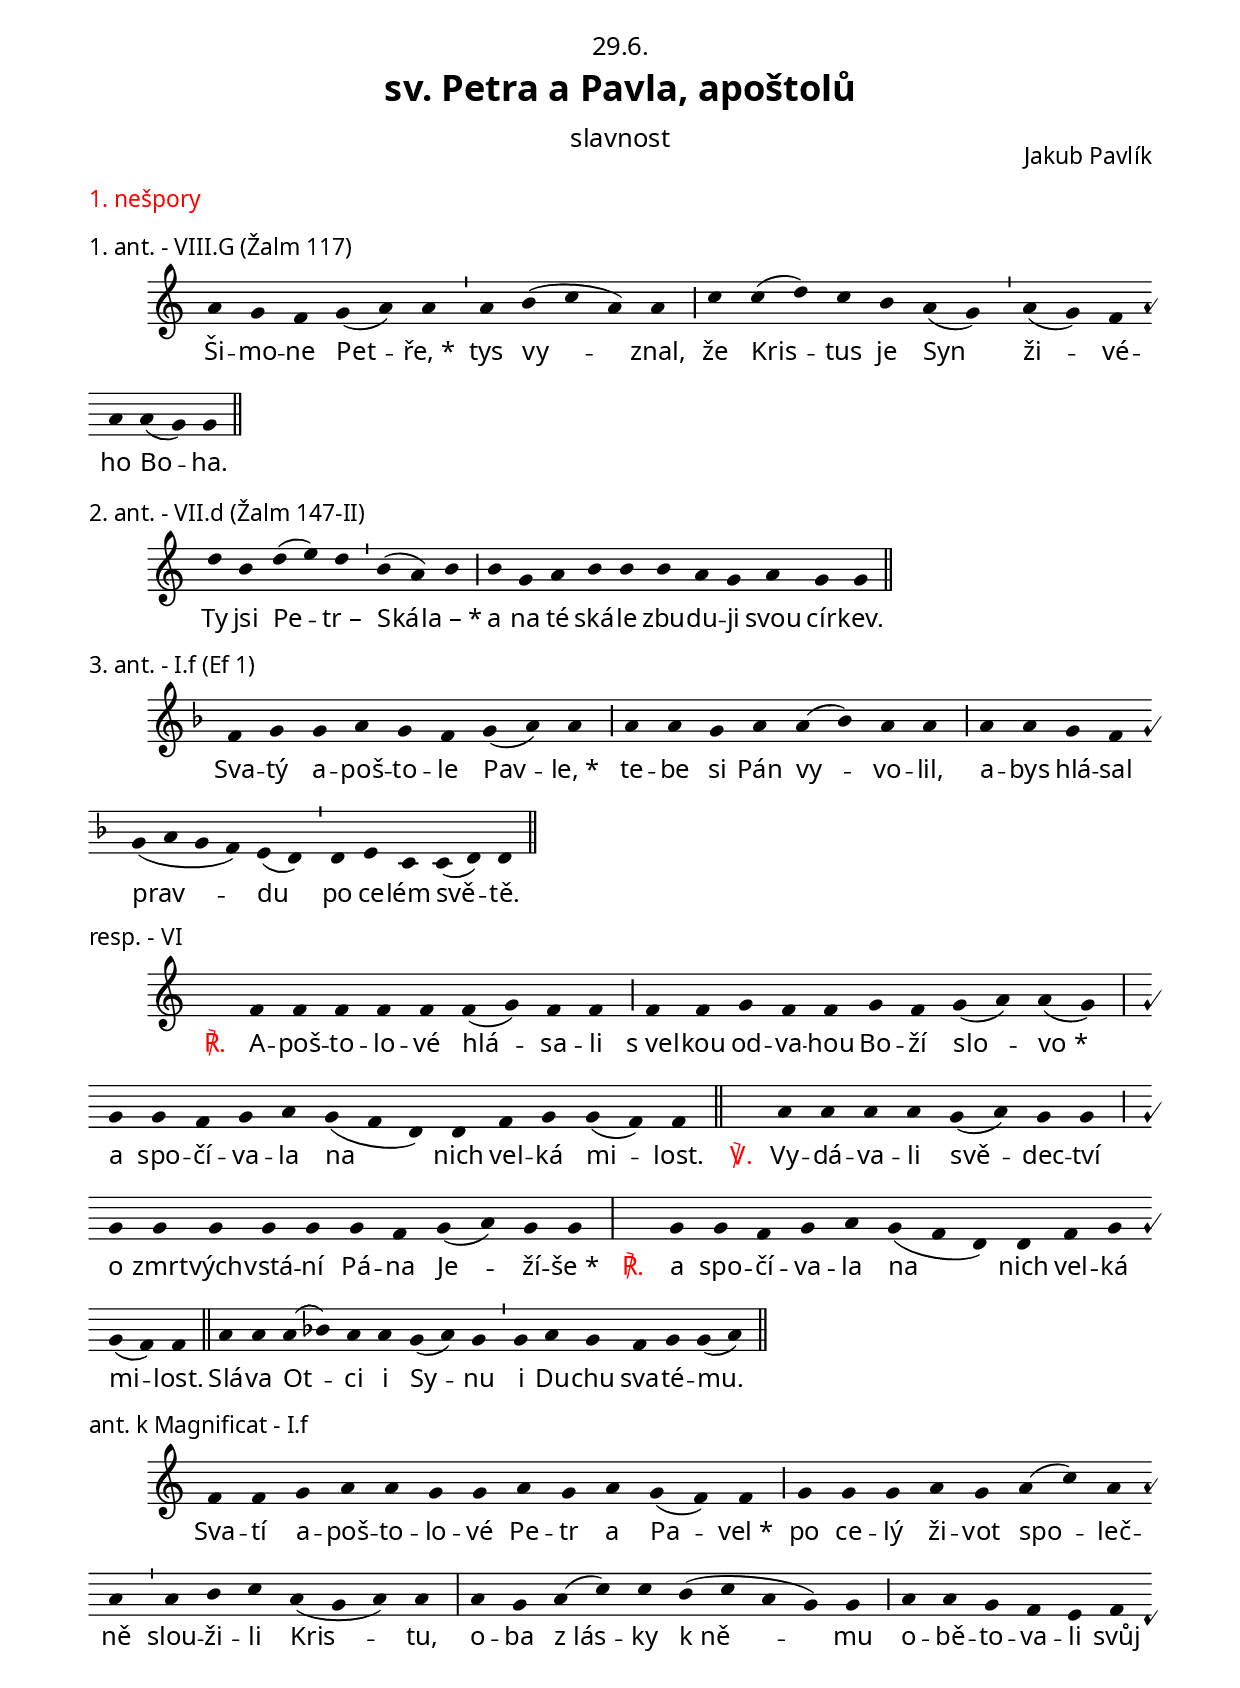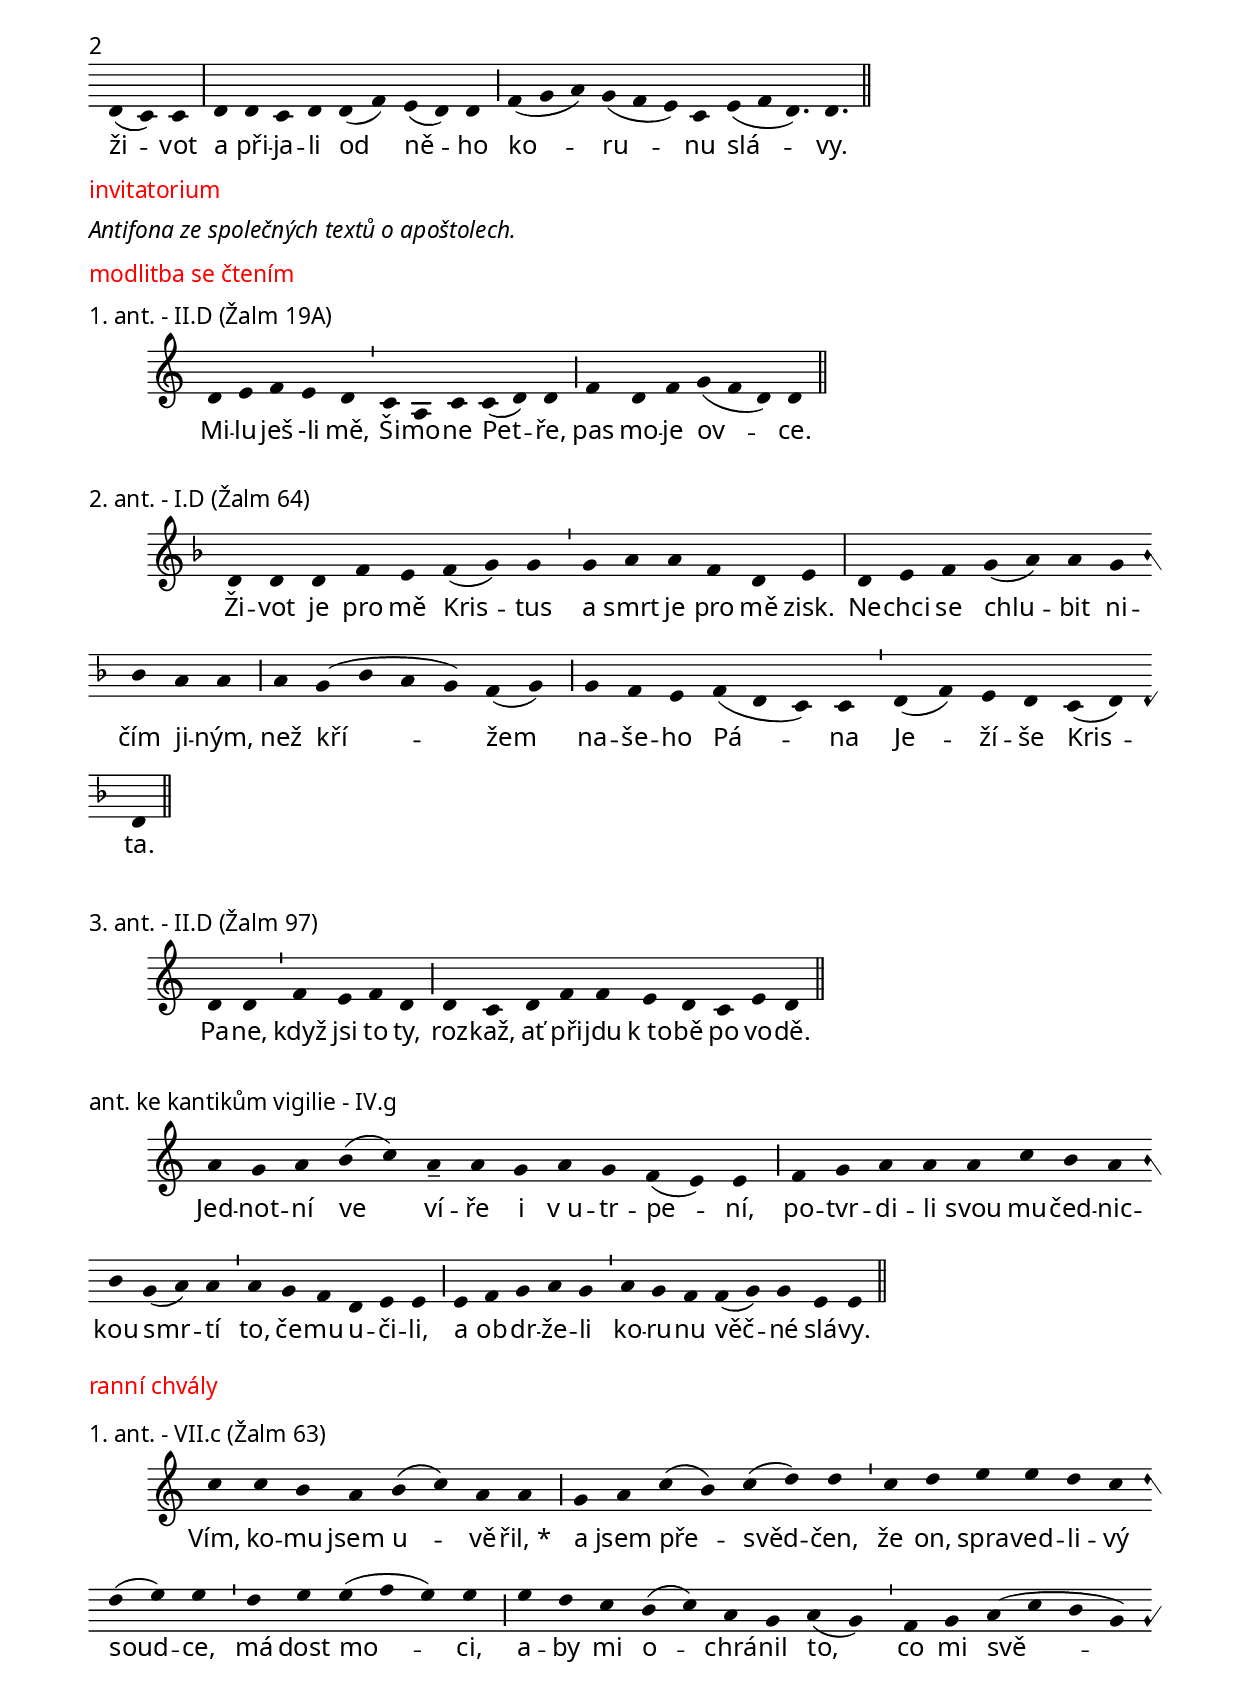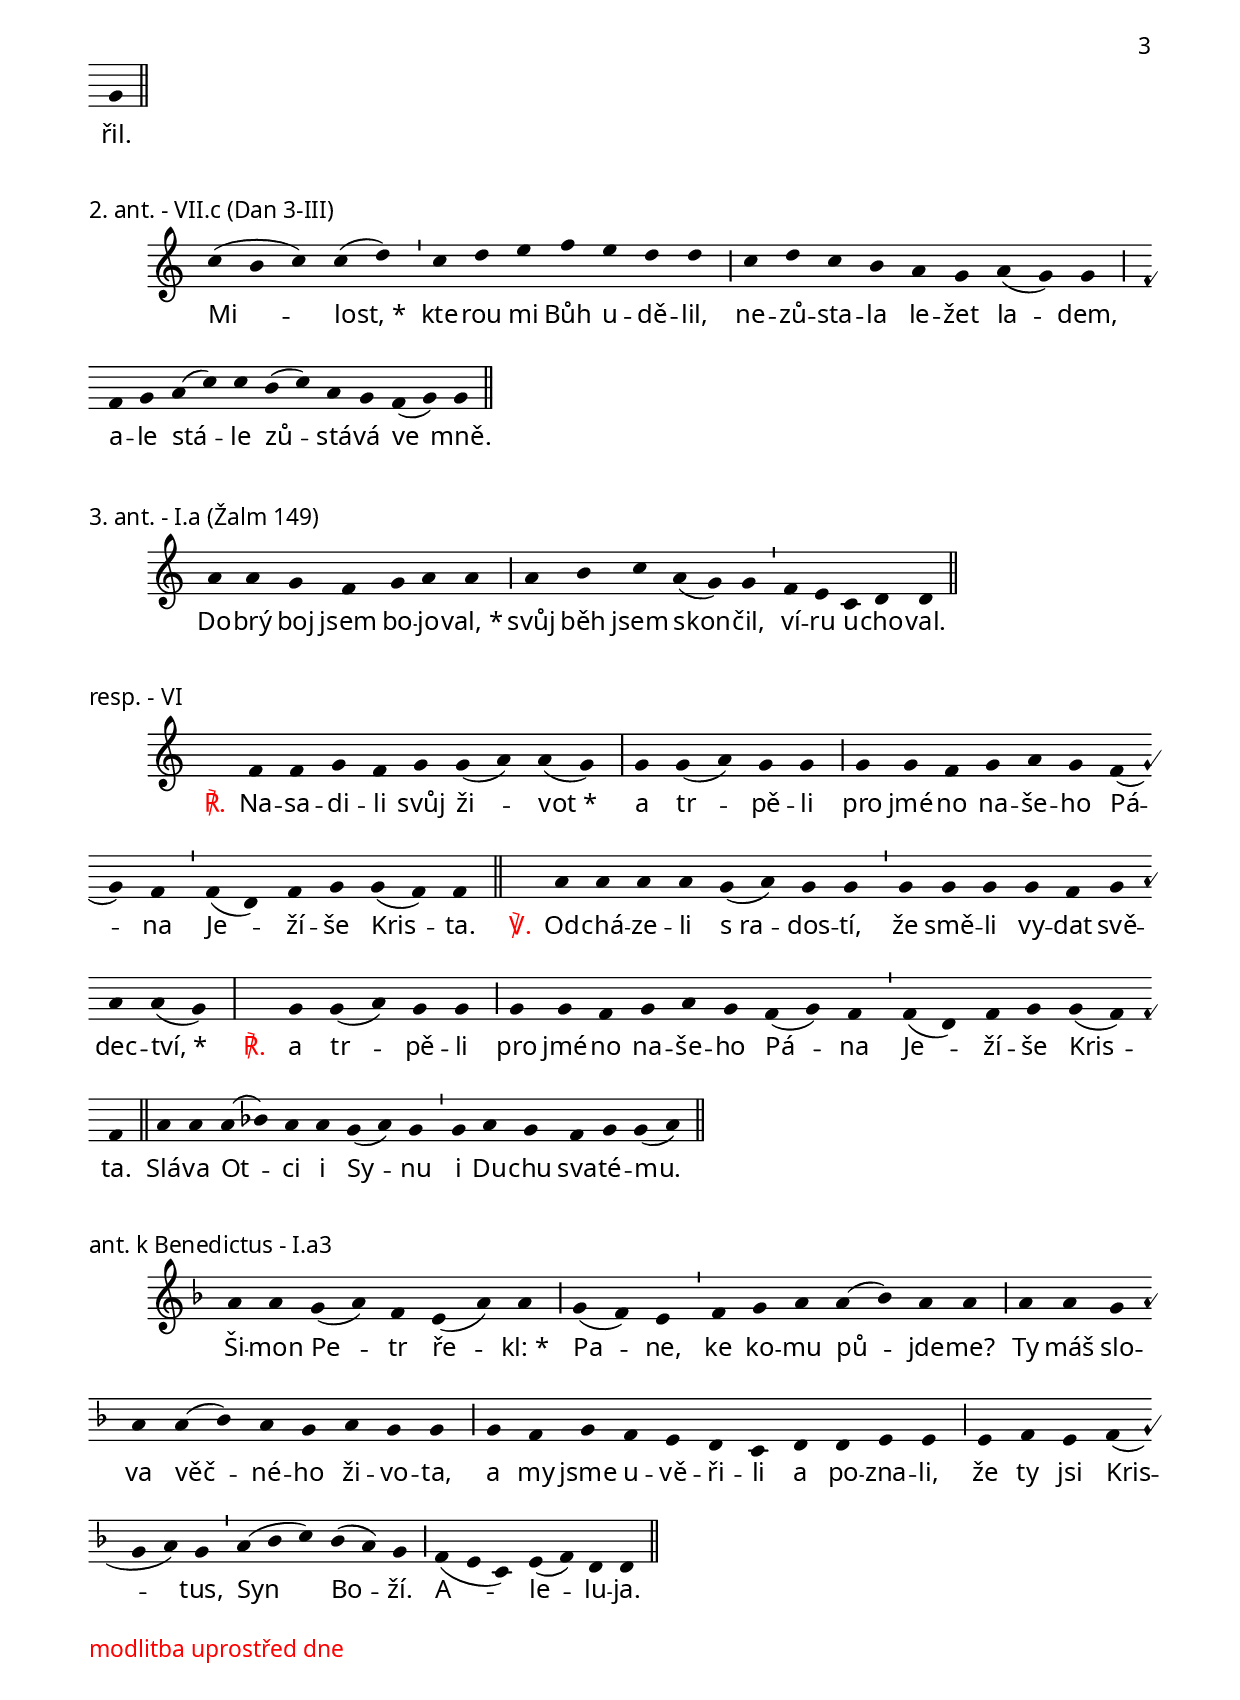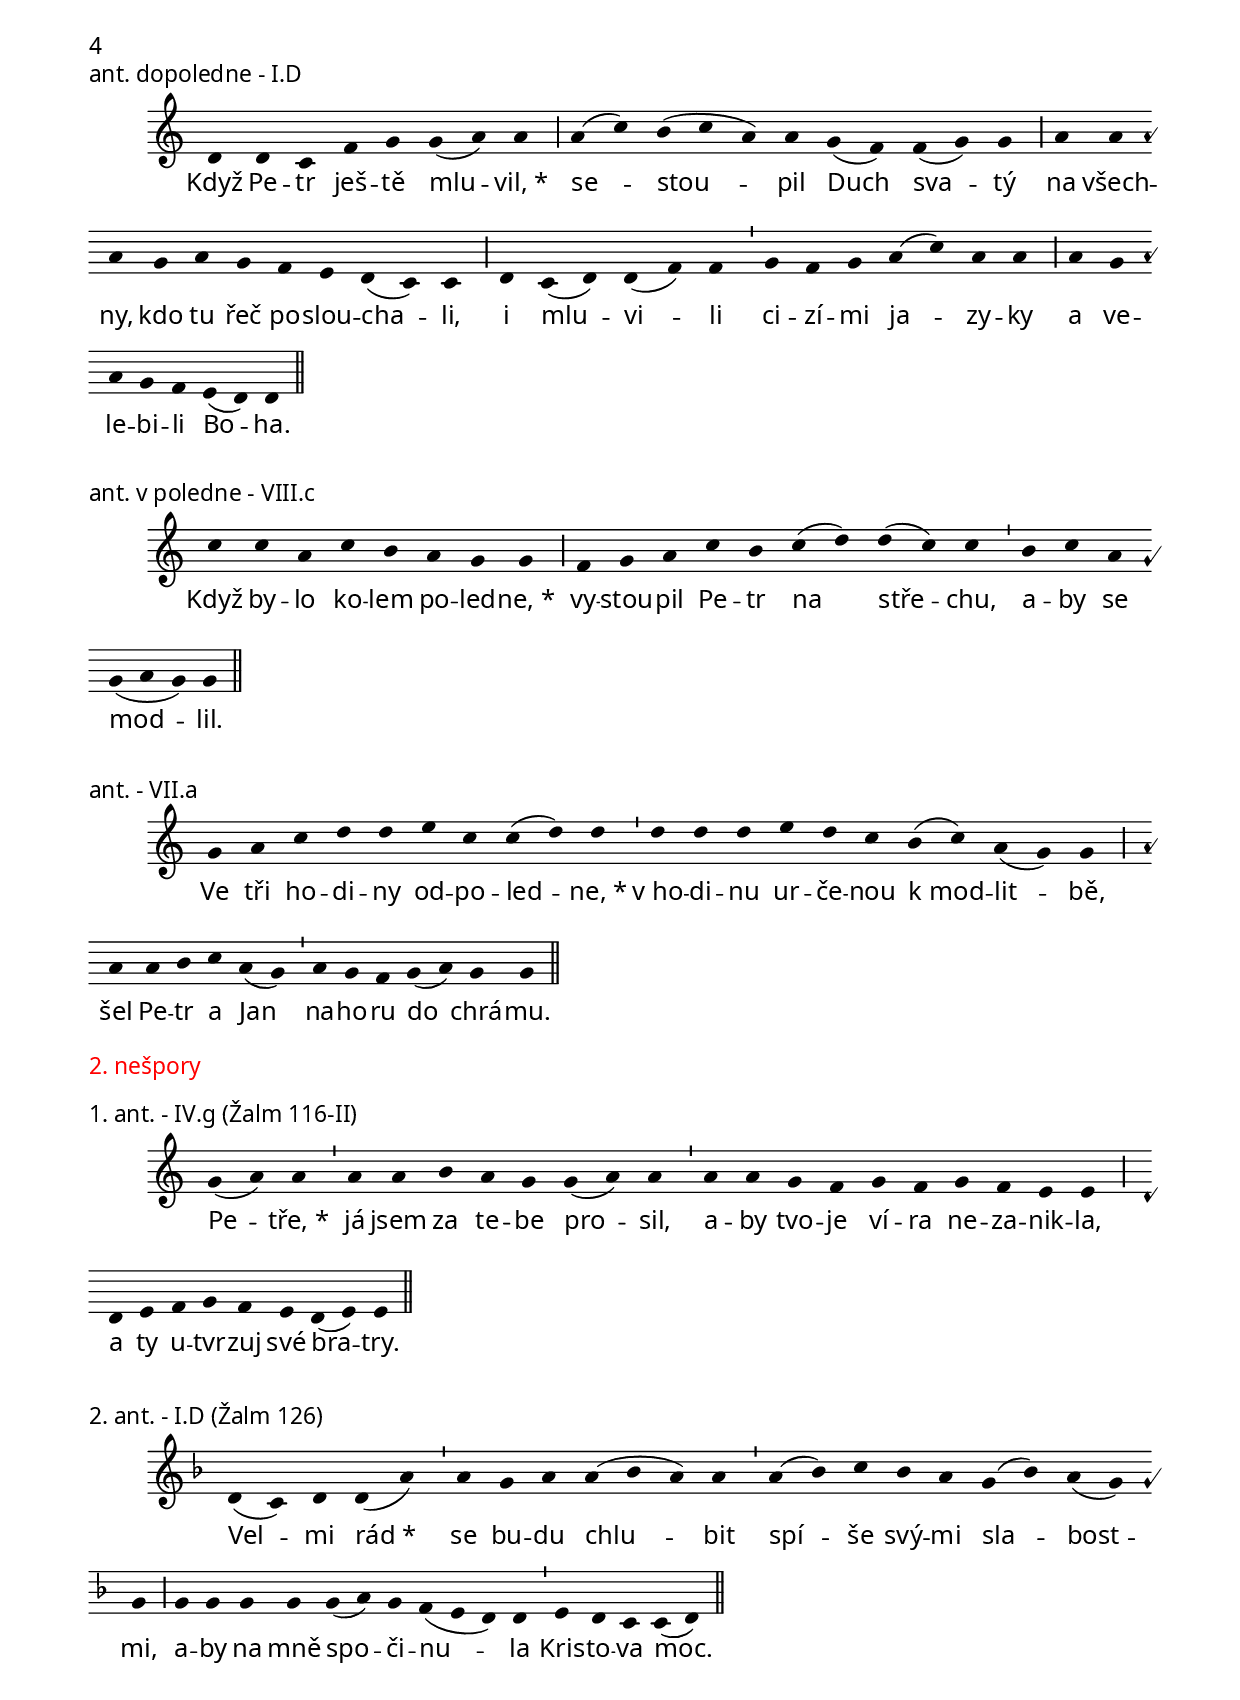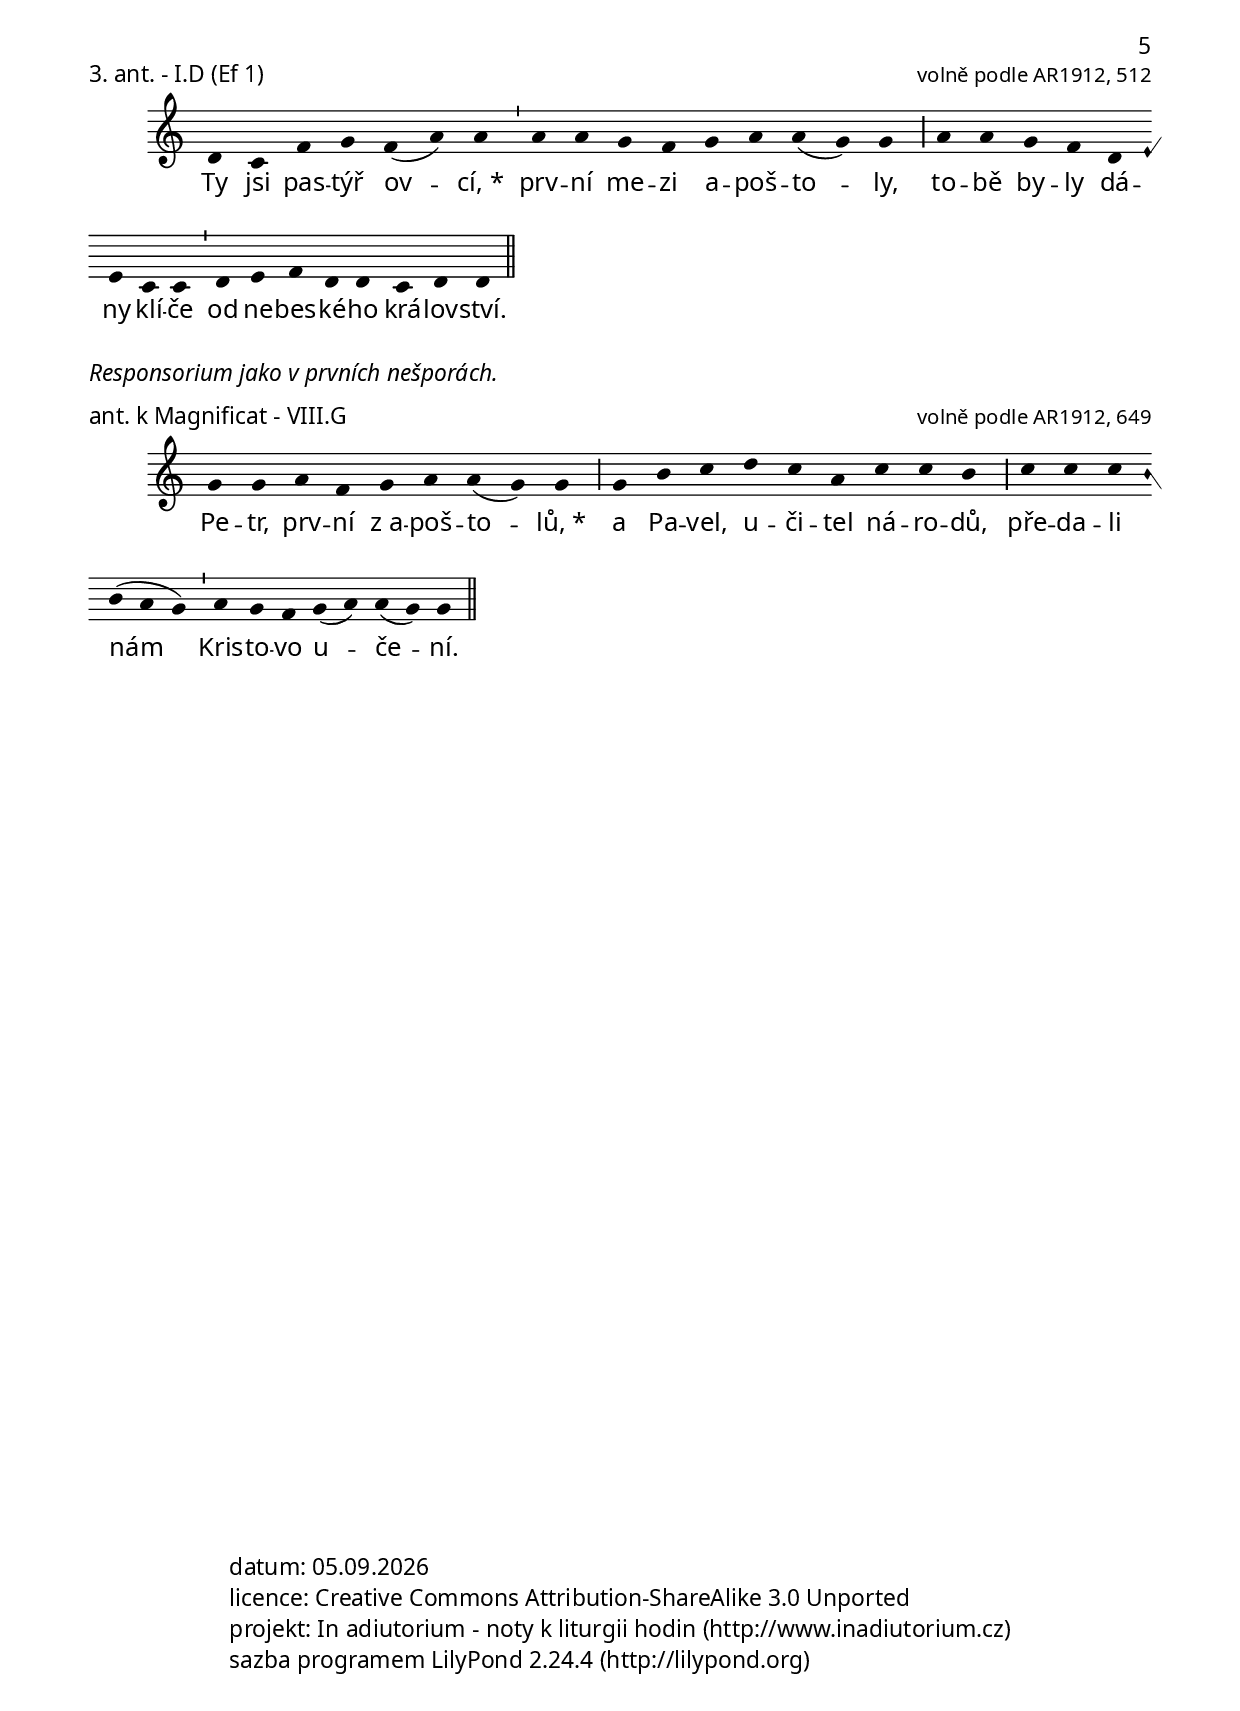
\version "2.15.37"

\include "../spolecne.ly"
\include "../dilyresponsorii.ly"

\header {
  title = \markup\titleSvatek
            "sv. Petra a Pavla, apoštolů"
            slavnost
            29.6.
  composer = "Jakub Pavlík"
}

\markup {\nadpisHodinka {"1. nešpory"}}

\score {
  \relative c'' {
    \choralniRezim
    a4 g f g( a) a \barMin
    a b( c a) a \barMaior
    c c( d) c b a( g) \barMin
    a( g) f a a( g) g \barFinalis
  }
  \addlyrics {
    Ši -- mo -- ne Pet -- ře,_*
    tys vy -- znal,
    že Kris -- tus je Syn
    ži -- vé -- ho Bo -- ha.
  }
  \header {
    quid = "1. ant."
    modus = "VIII"
    differentia = "G"
    psalmus = "Žalm 117"
    id = "1ne-a1"
    piece = \markup {\sestavTitulek}
  }
}

\score {
  \relative c'' {
    \choralniRezim
    d4 b d( e) d \barMin
    b( a) b \barMaior
    b g a b b b a g a g g \barFinalis
  }
  \addlyrics {
    Ty jsi Pe -- tr_–
    Ská -- la_–_*
    a na té ská -- le zbu -- du -- ji svou cír -- kev.
  }
  \header {
    quid = "2. ant."
    modus = "VII"
    differentia = "d"
    psalmus = "Žalm 147-II"
    id = "1ne-a2"
    piece = \markup {\sestavTitulek}
  }
}

\score {
  \relative c' {
    \choralniRezim
    \key f \major
    f4 g g a g f g( a) a \barMaior
    a a g a a( bes) a a \barMaior
    a a g f g( a g f) e( d) \barMin
    d e c c( d) d \barFinalis
  }
  \addlyrics {
    Sva -- tý a -- poš -- to -- le Pav -- le,_*
    te -- be si Pán vy -- vo -- lil,
    a -- bys hlá -- sal prav -- du
    po ce -- lém svě -- tě.
  }
  \header {
    quid = "3. ant."
    modus = "I"
    differentia = "f"
    psalmus = "Ef 1"
    id = "1ne-a3"
    piece = \markup {\sestavTitulek}
  }
}

\score {
  \relative c' {
    \choralniRezim

    % R
    \neviditelna f
    f f f f f f( g) f f \barMaior
    f f g f f g f g( a) a( g) \barMax
    g g f g a g( f d) d f g g( f) f \barFinalis
    % V
    \neviditelna a
    a4 a a a g( a) g g \barMaior
    g g g g g g f g( a) g g \barMax
    % R
    \neviditelna a
    g g f g a g( f d) d f g g( f) f \barFinalis
    % Slava
    \respVIdoxologie \barFinalis
  }
  \addlyrics {
    \Response A -- poš -- to -- lo -- vé hlá -- sa -- li
    s_vel -- kou od -- va -- hou Bo -- ží slo -- vo_*
    a spo -- čí -- va -- la na nich vel -- ká mi -- lost.
    \Verse Vy -- dá -- va -- li svě -- dec -- tví
    o zmrt -- vých -- vstá -- ní Pá -- na Je -- ží -- še_*
    \Response a spo -- čí -- va -- la na nich vel -- ká mi -- lost.
    \textRespDoxologie
  }
  \header {
    quid = "resp."
    modus = "VI"
    id = "1ne-r"
    piece = \markup {\sestavTitulekResp}
  }
}

\score {
  \relative c' {
    \choralniRezim
    f4 f g a a g g a g a g( f) f \barMaior
    g g g a g a( c) a a \barMin a b c a( g a) a \barMax
    a g a( c) c b( c a g) g \barMaior a a g f e f d( c) c \barMax
    d d c d d( f) e( d) d \barMaior f( g a) g( f e) c e( f d4.) d \barFinalis
  }
  \addlyrics {
    Sva -- tí a -- poš -- to -- lo -- vé Pe -- tr a Pa -- vel_*
    po ce -- lý ži -- vot spo -- leč -- ně slou -- ži -- li Kris -- tu,
    o -- ba z_lás -- ky k_ně -- mu o -- bě -- to -- va -- li svůj ži -- vot
    a při -- ja -- li od ně -- ho ko -- ru -- nu slá -- vy.
  }
  \header {
    quid = "ant. k Magnificat"
    modus = "I"
    differentia = "f"
    psalmus = ""
    id = "1ne-amag"
    piece = \markup {\sestavTitulekBezZalmu}
  }
}

\markup {\nadpisHodinka {"invitatorium"}}

\markup\italic{Antifona ze společných textů o apoštolech.}

\markup {\nadpisHodinka {"modlitba se čtením"}}

\score {
  \relative c' {
    \choralniRezim
    d4 e f e d \barMin
    c a c c( d) d \barMaior
    f d f g( f d) d \barFinalis
  }
  \addlyrics {
    Mi -- lu -- ješ -li mě,
    Ši -- mo -- ne Pet -- ře,
    pas mo -- je ov -- ce.
  }
  \header {
    quid = "1. ant."
    modus = "II"
    differentia = "D"
    psalmus = "Žalm 19A"
    id = "mc-a1"
    piece = \markup {\sestavTitulek}
  }
}

\score {
  \relative c' {
    \choralniRezim
    \key f \major
    d4 d d f e f( g) g \barMin
    g a a f d e \barMax
    d e f g( a) a g bes a a \barMaior
    a g( bes a g) f( g) \barMaior
    g f e f( d c) c \barMin
    d( f) e d c( d) d \barFinalis
  }
  \addlyrics {
    Ži -- vot je pro mě Kris -- tus
    a smrt je pro mě zisk.
    Ne -- chci se chlu -- bit ni -- čím ji -- ným,
    než kří -- žem
    na -- še -- ho Pá -- na
    Je -- ží -- še Kris -- ta.
  }
  \header {
    quid = "2. ant."
    modus = "I"
    differentia = "D"
    psalmus = "Žalm 64"
    fial = "pust_svatytyden.ly#odpo"
    id = "mc-a2"
    piece = \markup {\sestavTitulek}
  }
}

\score {
  \relative c' {
    \choralniRezim
    d4 d \barMin f e f d \barMaior
    d c
    d f f e d c e d \barFinalis
  }
  \addlyrics {
    Pa -- ne, když jsi to ty,
    roz -- kaž,
    ať při -- jdu k_to -- bě po vo -- dě.
  }
  \header {
    quid = "3. ant."
    modus = "II"
    differentia = "D"
    psalmus = "Žalm 97"
    id = "mc-a3"
    piece = \markup {\sestavTitulek}
  }
}

\score {
  \relative c'' {
    \choralniRezim
    a4 g a b( c) a-- a g a g f( e) e \barMaior
    f g a a a c b a b g( a) a \barMin
    a g f d e e \barMaior
    e f g a g \barMin
    a g f f( g) g e e \barFinalis
  }
  \addlyrics {
    Jed -- not -- ní ve ví -- ře i v_u -- tr -- pe -- ní,
    po -- tvr -- di -- li svou mu -- čed -- nic -- kou smr -- tí
    to, če -- mu u -- či -- li,
    a ob -- dr -- že -- li
    ko -- ru -- nu věč -- né slá -- vy.
  }
  \header {
    quid = "ant. ke kantikům vigilie"
    modus = "IV"
    differentia = "g"
    psalmus = ""
    id = "mc-avig"
    piece = \markup {\sestavTitulekBezZalmu}
  }
}

\markup {\nadpisHodinka {"ranní chvály"}}

\score {
  \relative c'' {
    \choralniRezim
    c4 c b a b( c) a a \barMaior
    g a c( b) c( d) d \barMin
    c d e e d c d( e) e \barMin
    d e e( f e) e \barMaior
    e d c b( c) a g a( g) \barMin f g a( c b g) g \barFinalis
  }
  \addlyrics {
    Vím, ko -- mu jsem u -- vě -- řil,_*
    a jsem pře -- svěd -- čen,
    že on, spra -- ved -- li -- vý soud -- ce,
    má dost mo -- ci,
    a -- by mi o -- chrá -- nil to, co mi svě -- řil.
  }
  \header {
    quid = "1. ant."
    modus = "VII"
    differentia = "c"
    psalmus = "Žalm 63"
    placet = "delší recitace na e je pro antifony VII. modu hodně netypická,
    ale jsem nakloněn myslet si, že tady je to tolerovatelné"
    id = "rch-a1"
    piece = \markup {\sestavTitulek}
  }
}

\score {
  \relative c'' {
    \choralniRezim
    c4( b c) c( d) \barMin c d e f e d d \barMaior
    c d c b a g a( g) g \barMaior
    f g a( c) c b( c) a g f( g) g \barFinalis
  }
  \addlyrics {
    Mi -- lost,_* kte -- rou mi Bůh u -- dě -- lil,
    ne -- zů -- sta -- la le -- žet la -- dem,
    a -- le stá -- le zů -- stá -- vá ve mně.
  }
  \header {
    quid = "2. ant."
    modus = "VII"
    differentia = "c"
    psalmus = "Dan 3-III"
    id = "rch-a2"
    piece = \markup {\sestavTitulek}
  }
}

\score {
  \relative c'' {
    \choralniRezim
    a4 a g f g a a \barMaior
    a b c a( g) g \barMin
    f e c d d \barFinalis
  }
  \addlyrics {
    Do -- brý boj jsem bo -- jo -- val,_*
    svůj běh jsem skon -- čil,
    ví -- ru u -- cho -- val.
  }
  \header {
    quid = "3. ant."
    modus = "I"
    differentia = "a"
    psalmus = "Žalm 149"
    id = "rch-a3"
    piece = \markup {\sestavTitulek}
  }
}

\score {
  \relative c' {
    \choralniRezim

    % R
    \neviditelna f
    f4 f g f g g( a) a( g) \barMax
    g g( a) g g \barMaior
    g g f g a g f( g) f \barMin
    f( d) f g g( f) f \barFinalis
    % V
    \neviditelna a
    a4 a a a g( a) g g \barMin
    g g g g f g a a( g) \barMax
    % R
    \neviditelna a
    g g( a) g g \barMaior
    g g f g a g f( g) f \barMin
    f( d) f g g( f) f \barFinalis
    % Slava
    \respVIdoxologie \barFinalis
  }
  \addlyrics {
    \Response Na -- sa -- di -- li svůj ži -- vot_*
    a tr -- pě -- li
    pro jmé -- no na -- še -- ho Pá -- na
    Je -- ží -- še Kris -- ta.
    \Verse Od -- chá -- ze -- li s_ra -- dos -- tí,
    že smě -- li vy -- dat svě -- dec -- tví,_*
    \Response a tr -- pě -- li
    pro jmé -- no na -- še -- ho Pá -- na
    Je -- ží -- še Kris -- ta.
    \textRespDoxologie
  }
  \header {
    quid = "resp."
    modus = "VI"
    id = "rch-r"
    piece = \markup {\sestavTitulekResp}
  }
}

\score {
  \relative c'' {
    \key f \major
    \choralniRezim
    a4 a g( a) f e( a) a \barMaior
    g( f) e \barMin f g a a( bes) a a \barMaior
    a a g a a( bes) a g a g g \barMaior
    g f g f e d c d d e e \barMaior
    e f e f( g a) g \barMin a( bes c) bes( a) g \barMaior
    f( e c) e( f) d d \barFinalis
  }
  \addlyrics {
    Ši -- mon Pe -- tr ře -- kl:_*
    Pa -- ne, ke ko -- mu pů -- jde -- me?
    Ty máš slo -- va věč -- né -- ho ži -- vo -- ta,
    a my jsme u -- vě -- ři -- li a po -- zna -- li,
    že ty jsi Kris -- tus, Syn Bo -- ží.
    A -- le -- lu -- ja.
  }
  \header {
    quid = "ant. k Benedictus"
    modus = "I"
    differentia = "a3"
    psalmus = ""
    id = "rch-aben"
    piece = \markup {\sestavTitulekBezZalmu}
  }
}

\markup {\nadpisHodinka {"modlitba uprostřed dne"}}

\score {
  \relative c' {
    \choralniRezim
    d4 d c f g g( a) a \barMaior
    a( c) b( c a) a g( f) f( g) g \barMaior
    a a a g a g f e d( c) c \barMaior
    d c( d) d( f) f \barMin g f g a( c) a a \barMaior
    a g a g f e( d) d \barFinalis
  }
  \addlyrics {
    Když Pe -- tr ješ -- tě mlu -- vil,_*
    se -- stou -- pil Duch sva -- tý
    na všech -- ny, kdo tu řeč po -- slou -- cha -- li,
    i mlu -- vi -- li ci -- zí -- mi ja -- zy -- ky
    a ve -- le -- bi -- li Bo -- ha.
  }
  \header {
    quid = "ant. dopoledne"
    modus = "I"
    differentia = "D"
    psalmus = ""
    id = "tercie"
    piece = \markup {\sestavTitulekBezZalmu}
  }
}

\score {
  \relative c'' {
    \choralniRezim
    c4 c a c b a g g \barMaior
    f g a c b c( d) d( c) c \barMin
    b c a g( a g) g \barFinalis
  }
  \addlyrics {
    Když by -- lo ko -- lem po -- led -- ne,_*
    vy -- stou -- pil Pe -- tr na stře -- chu,
    a -- by se mod -- lil.
  }
  \header {
    quid = "ant. v poledne"
    modus = "VIII"
    differentia = "c"
    psalmus = ""
    id = "sexta"
    piece = \markup {\sestavTitulekBezZalmu}
  }
}

\score {
  \relative c'' {
    \choralniRezim
    g4 a c d d e c c( d) d \barMin
    d d d e d c b( c) a( g) g \barMaior
    a a b c a( g) \barMin a g f g( a) g g \barFinalis
  }
  \addlyrics {
    Ve tři ho -- di -- ny od -- po -- led -- ne,_*
    v_ho -- di -- nu ur -- če -- nou k_mod -- lit -- bě,
    šel Pe -- tr a Jan na -- ho -- ru do chrá -- mu.
  }
  \header {
    quid = "ant."
    modus = "VII"
    differentia = "a"
    psalmus = ""
    id = "nona"
    piece = \markup {\sestavTitulekBezZalmu}
  }
}

\markup {\nadpisHodinka {"2. nešpory"}}

\score {
  \relative c'' {
    \choralniRezim
    g4( a) a \barMin a a b a g g( a) a \barMin
    a a g f g f g f e e \barMaior
    d e f g f e d( e) e \barFinalis
  }
  \addlyrics {
    Pe -- tře,_* já jsem za te -- be pro -- sil,
    a -- by tvo -- je ví -- ra ne -- za -- nik -- la,
    a ty u -- tvr -- zuj své bra -- try.
  }
  \header {
    quid = "1. ant."
    modus = "IV"
    differentia = "g"
    psalmus = "Žalm 116-II"
    id = "2ne-a1"
    piece = \markup {\sestavTitulek}
  }
}

\score {
  \relative c' {
    \choralniRezim
    \key f \major
    d4( c) d d( a') \barMin a g a a( bes a) a \barMin a( bes) c bes a g( bes) a( g) g \barMaior
    g g g g g( a) g f( e d) d \barMin e d c c( d) \barFinalis
  }
  \addlyrics {
    Vel -- mi rád_* se bu -- du chlu -- bit spí -- še svý -- mi sla -- bost -- mi,
    a -- by na mně spo -- či -- nu -- la Kris -- to -- va moc.
  }
  \header {
    quid = "2. ant."
    modus = "I"
    differentia = "D"
    psalmus = "Žalm 126"
    id = "2ne-a2"
    piece = \markup {\sestavTitulek}
  }
}

\score {
  \relative c' {
    \choralniRezim
    d4 c f g f( a) a \barMin
    a a g f g a a( g) g \barMaior
    a a g f d e c c \barMin
    d e f d d c d d \barFinalis
  }
  \addlyrics {
    Ty jsi pas -- týř ov -- cí,_*
    prv -- ní me -- zi a -- poš -- to -- ly,
    to -- bě by -- ly dá -- ny klí -- če
    od ne -- bes -- ké -- ho krá -- lov -- ství.
  }
  \header {
    fons_externus = "volně podle AR1912, 512"
    quid = "3. ant."
    modus = "I"
    differentia = "D"
    psalmus = "Ef 1"
    fial = "sanktoral/0222petruvstolec.ly#ne-amag"
    id = "2ne-a3"
    piece = \markup {\sestavTitulek}
  }
}

\markup\italic{Responsorium jako v prvních nešporách.}

\score {
  \relative c'' {
    \choralniRezim
    g4 g a f g a a( g) g \barMaior
    g b c d c a c c b \barMaior
    c c c b( a g) \barMin a g f g( a) a( g) g \barFinalis
  }
  \addlyrics {
    Pe -- tr, prv -- ní z_a -- poš -- to -- lů,_*
    a Pa -- vel, u -- či -- tel ná -- ro -- dů,
    pře -- da -- li nám Kris -- to -- vo u -- če -- ní.
  }
  \header {
    fons_externus = "volně podle AR1912, 649"
    quid = "ant. k Magnificat"
    modus = "VIII"
    differentia = "G"
    psalmus = ""
    id = "2ne-amag"
    piece = \markup {\sestavTitulekBezZalmu}
  }
}